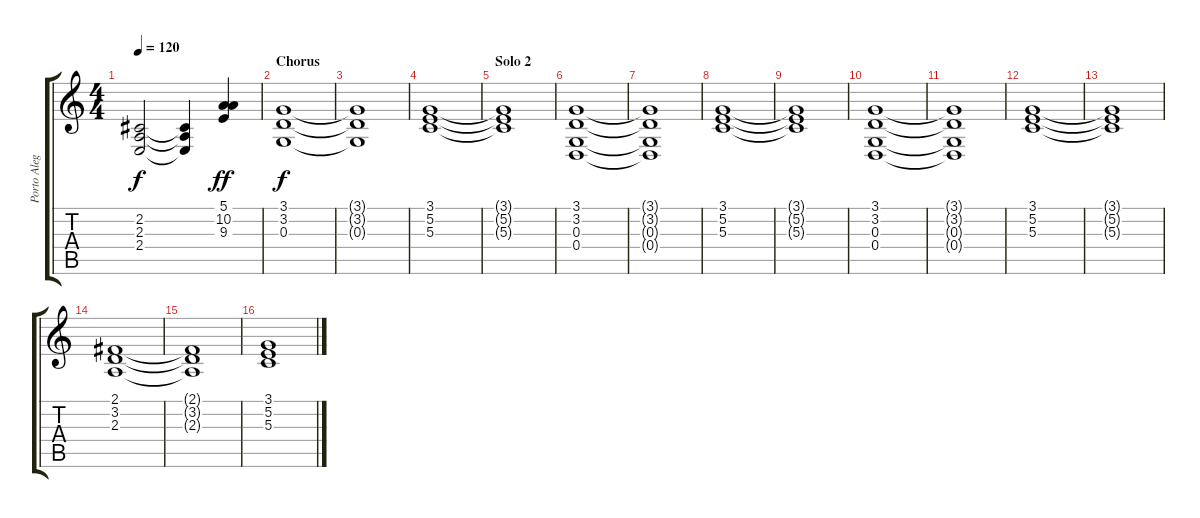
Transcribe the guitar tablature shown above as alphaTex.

\track ("Porto Alegre Symphony Orchestra" "Porto Aleg") {instrument stringensemble1}
\staff {score tabs}
\tuning (E4 B3 G3 D3 A2 E2) {hide}
\ts (4 4)
\tempo 120
\clef g2
\ks c
(2.2{t} 2.3{t} 2.4{t}).2{dy f} (2.2{t} 2.3{t} 2.4{t}).4 (5.1 10.2 9.3).4{dy ff} |
\section ("" "Chorus")
(3.1 3.2 0.3).1{dy f volume 12} |
(3.1{t} 3.2{t} 0.3{t}).1 |
(3.1 5.2 5.3).1 |
\section ("" "Solo 2")
(3.1{t} 5.2{t} 5.3{t}).1 |
(3.1 3.2 0.3 0.4).1 |
(3.1{t} 3.2{t} 0.3{t} 0.4{t}).1 |
(3.1 5.2 5.3).1 |
(3.1{t} 5.2{t} 5.3{t}).1 |
(3.1 3.2 0.3 0.4).1 |
(3.1{t} 3.2{t} 0.3{t} 0.4{t}).1 |
(3.1 5.2 5.3).1 |
(3.1{t} 5.2{t} 5.3{t}).1 |
(2.1 3.2 2.3).1 |
(2.1{t} 3.2{t} 2.3{t}).1 |
(3.1 5.2 5.3).1
